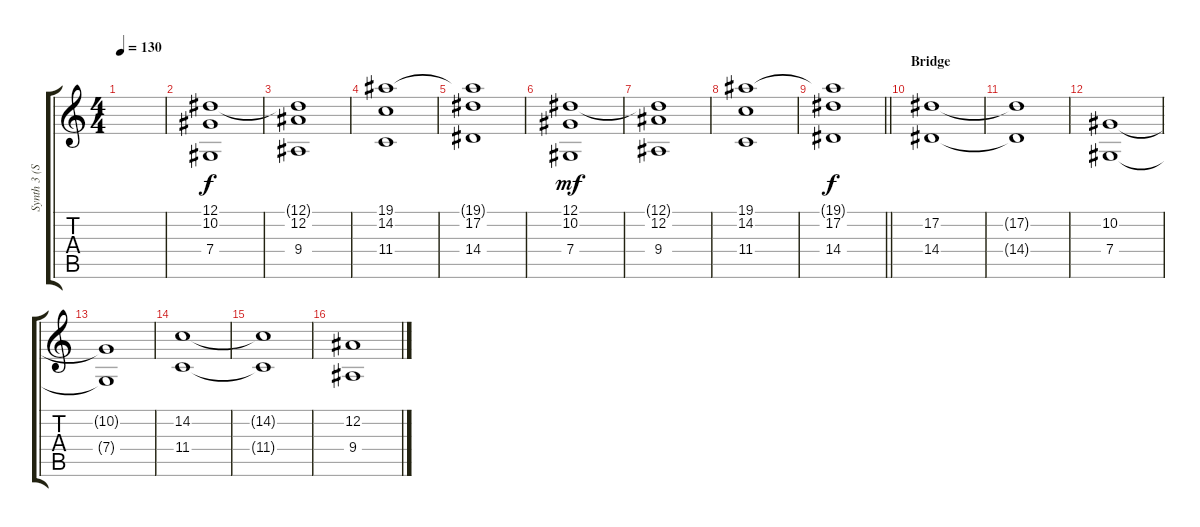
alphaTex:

\track ("Synth 3 (Strings)" "Synth 3 (S") {instrument synthstrings1}
\staff {score tabs}
\tuning (Eb4 Bb3 Gb3 Db3 Ab2 Eb2) {hide}
\ts (4 4)
\tempo 130
\clef g2
\ks c
|
(12.1 10.2 7.4).1 |
(12.1{t} 12.2 9.4).1 |
(19.1 14.2 11.4).1 |
(19.1{t} 17.2 14.4).1{dy f} |
(12.1 10.2 7.4).1{dy mf} |
(12.1{t} 12.2 9.4).1 |
(19.1 14.2 11.4).1 |
\barLineRight lightlight
(19.1{t} 17.2 14.4).1{dy f} |
\section ("" "Bridge")
(17.2 14.4).1{volume 9} |
(17.2{t} 14.4{t}).1 |
(10.2 7.4).1 |
(10.2{t} 7.4{t}).1 |
(14.2 11.4).1 |
(14.2{t} 11.4{t}).1 |
(12.2 9.4).1
